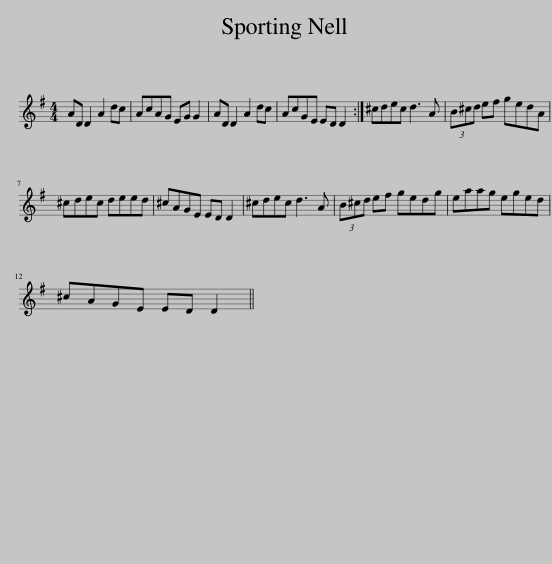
X:1
L:1/8
M:4/4
I:linebreak $
K:G
V:1 treble
V:1
 AD D2 A2 dc | AcAG EG G2 | AD D2 A2 dc | AcGE ED D2 :| ^cdec d3 A | %5
 (3B^cd ef gedA |$ ^cdec deed | ^cAGE ED D2 | ^cdec d3 A | (3B^cd ef gedg | %10
 eaag eged |$ ^cAGE ED D2 || %12
